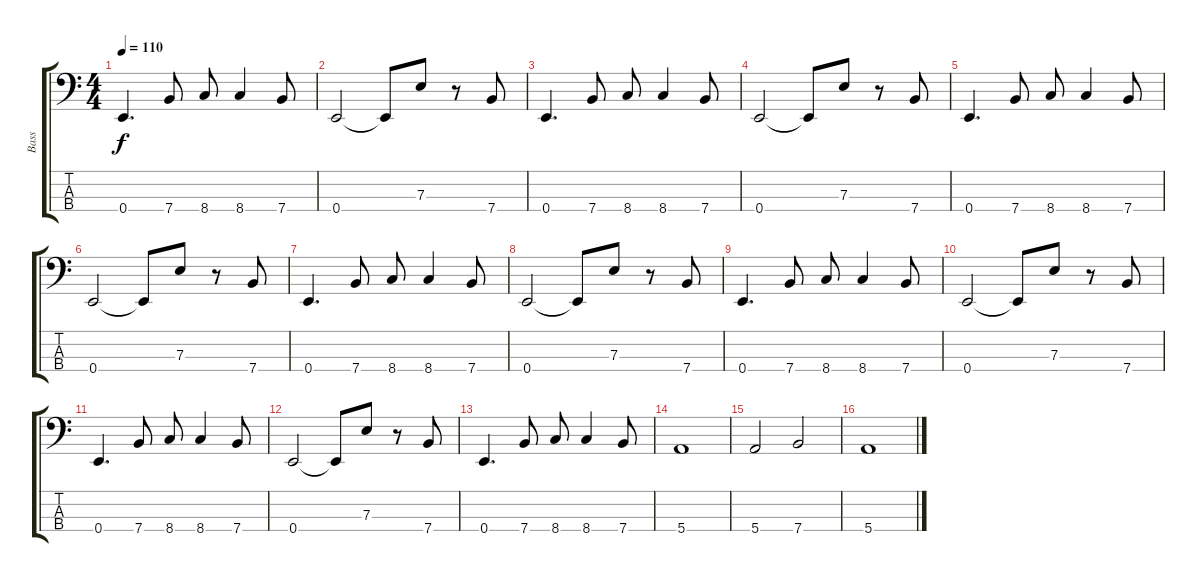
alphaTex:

\track ("Bass" "Bass") {instrument electricbassfinger}
\staff {score tabs}
\tuning (G2 D2 A1 E1) {hide}
\ts (4 4)
\tempo 110
\clef f4
\ks c
0.4.4{d dy f} 7.4.8 8.4.8 8.4.4 7.4.8 |
0.4.2 0.4{t}.8 7.3.8 r.8 7.4.8 |
0.4.4{d} 7.4.8 8.4.8 8.4.4 7.4.8 |
0.4.2 0.4{t}.8 7.3.8 r.8 7.4.8 |
0.4.4{d} 7.4.8 8.4.8 8.4.4 7.4.8 |
0.4.2 0.4{t}.8 7.3.8 r.8 7.4.8 |
0.4.4{d} 7.4.8 8.4.8 8.4.4 7.4.8 |
0.4.2 0.4{t}.8 7.3.8 r.8 7.4.8 |
0.4.4{d} 7.4.8 8.4.8 8.4.4 7.4.8 |
0.4.2 0.4{t}.8 7.3.8 r.8 7.4.8 |
0.4.4{d} 7.4.8 8.4.8 8.4.4 7.4.8 |
0.4.2 0.4{t}.8 7.3.8 r.8 7.4.8 |
0.4.4{d} 7.4.8 8.4.8 8.4.4 7.4.8 |
5.4.1 |
5.4.2 7.4.2 |
5.4.1
